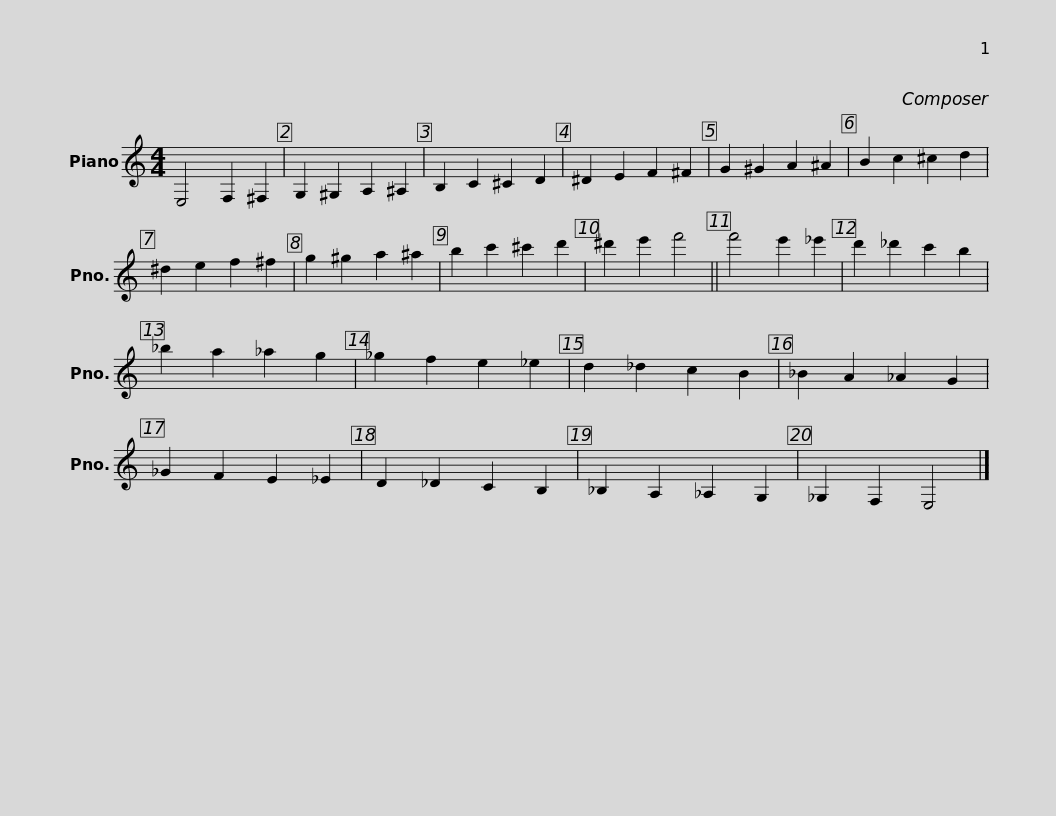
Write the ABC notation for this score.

X:1
L:1/8
M:4/4
I:linebreak $
K:C
V:1 treble
V:1
 E,4 F,2 ^F,2 | G,2 ^G,2 A,2 ^A,2 | B,2 C2 ^C2 D2 | ^D2 E2 F2 ^F2 | G2 ^G2 A2 ^A2 | %5
 B2 c2 ^c2 d2 |$ ^d2 e2 f2 ^f2 | g2 ^g2 a2 ^a2 | b2 c'2 ^c'2 d'2 | ^d'2 e'2 f'4 ||$ %10
 f'4 e'2 _e'2 | d'2 _d'2 c'2 b2 | _b2 a2 _a2 g2 | _g2 f2 e2 _e2 |$ d2 _d2 c2 B2 | %15
 _B2 A2 _A2 G2 | _G2 F2 E2 _E2 | D2 _D2 C2 B,2 | _B,2 A,2 _A,2 G,2 | _G,2 F,2 E,4 |] %20
